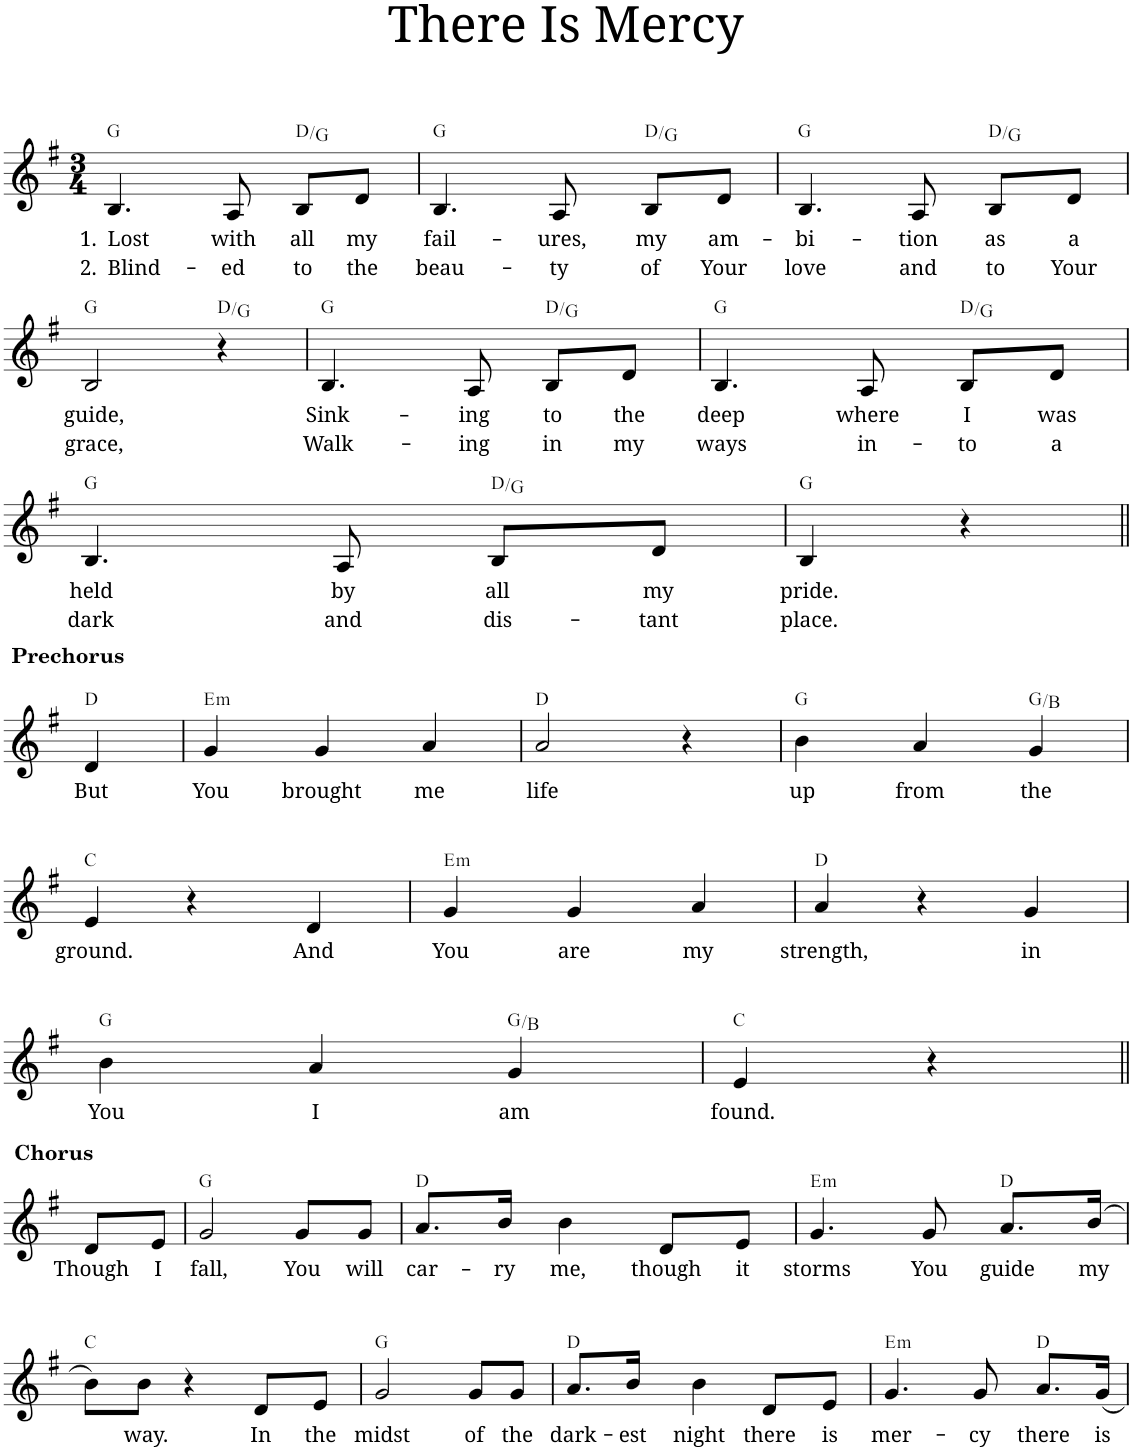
**kern	**text	**text	**harte
*part1	*part1	*part1	*part1
*staff1	*staff1	*staff1	*
*I"Piano	*	*	*
*I'Pno.	*	*	*
*clefG2	*	*	*
*k[f#]	*	*	*
*M3/4	*	*	*
=1	=1	=1	=1
!	!LO:LY:b	!LO:LY:b	!
4.B/	1. Lost	2. Blind-	G:maj
!	!LO:LY:b	!LO:LY:b	!
8A/	with	-ed	.
!	!LO:LY:b	!LO:LY:b	!
8B/L	all	to	D:maj/4
!	!LO:LY:b	!LO:LY:b	!
8d/J	my	the	.
=2	=2	=2	=2
!	!LO:LY:b	!LO:LY:b	!
4.B/	fail-	beau-	G:maj
!	!LO:LY:b	!LO:LY:b	!
8A/	-ures,	-ty	.
!	!LO:LY:b	!LO:LY:b	!
8B/L	my	of	D:maj/4
!	!LO:LY:b	!LO:LY:b	!
8d/J	am-	Your	.
=3	=3	=3	=3
!	!LO:LY:b	!LO:LY:b	!
4.B/	-bi-	love	G:maj
!	!LO:LY:b	!LO:LY:b	!
8A/	-tion	and	.
!	!LO:LY:b	!LO:LY:b	!
8B/L	as	to	D:maj/4
!	!LO:LY:b	!LO:LY:b	!
8d/J	a	Your	.
!!LO:LB:g=z
=4	=4	=4	=4
!	!LO:LY:b	!LO:LY:b	!
2B/	guide,	grace,	G:maj
4r	.	.	D:maj/4
=5	=5	=5	=5
!	!LO:LY:b	!LO:LY:b	!
4.B/	Sink-	Walk-	G:maj
!	!LO:LY:b	!LO:LY:b	!
8A/	-ing	-ing	.
!	!LO:LY:b	!LO:LY:b	!
8B/L	to	in	D:maj/4
!	!LO:LY:b	!LO:LY:b	!
8d/J	the	my	.
=6	=6	=6	=6
!	!LO:LY:b	!LO:LY:b	!
4.B/	deep	ways	G:maj
!	!LO:LY:b	!LO:LY:b	!
8A/	where	in-	.
!	!LO:LY:b	!LO:LY:b	!
8B/L	I	-to	D:maj/4
!	!LO:LY:b	!LO:LY:b	!
8d/J	was	a	.
!!LO:LB:g=z
=7	=7	=7	=7
!	!LO:LY:b	!LO:LY:b	!
4.B/	held	dark	G:maj
!	!LO:LY:b	!LO:LY:b	!
8A/	by	and	.
!	!LO:LY:b	!LO:LY:b	!
8B/L	all	dis-	D:maj/4
!	!LO:LY:b	!LO:LY:b	!
8d/J	my	-tant	.
=8	=8	=8	=8
!	!LO:LY:b	!LO:LY:b	!
4B/	pride.	place.	G:maj
4r	.	.	.
!!LO:LB:g=z
=9||	=9||	=9||	=9||
!LO:TX:a:B:t=Prechorus	!	!	!
!	!LO:LY:b	!	!
4d/	But	.	D:maj
=10	=10	=10	=10
!	!LO:LY:b	!	!LO:H:kt=m
4g/	You	.	E:min
!	!LO:LY:b	!	!
4g/	brought	.	.
!	!LO:LY:b	!	!
4a/	me	.	.
=11	=11	=11	=11
!	!LO:LY:b	!	!
2a/	life	.	D:maj
4r	.	.	.
=12	=12	=12	=12
!	!LO:LY:b	!	!
4b\	up	.	G:maj
!	!LO:LY:b	!	!
4a/	from	.	.
!	!LO:LY:b	!	!
4g/	the	.	G:maj/3
!!LO:LB:g=z
=13	=13	=13	=13
!	!LO:LY:b	!	!
4e/	ground.	.	C:maj
4r	.	.	.
!	!LO:LY:b	!	!
4d/	And	.	.
=14	=14	=14	=14
!	!LO:LY:b	!	!LO:H:kt=m
4g/	You	.	E:min
!	!LO:LY:b	!	!
4g/	are	.	.
!	!LO:LY:b	!	!
4a/	my	.	.
=15	=15	=15	=15
!	!LO:LY:b	!	!
4a/	strength,	.	D:maj
4r	.	.	.
!	!LO:LY:b	!	!
4g/	in	.	.
!!LO:LB:g=z
=16	=16	=16	=16
!	!LO:LY:b	!	!
4b\	You	.	G:maj
!	!LO:LY:b	!	!
4a/	I	.	.
!	!LO:LY:b	!	!
4g/	am	.	G:maj/3
=17	=17	=17	=17
!	!LO:LY:b	!	!
4e/	found.	.	C:maj
4r	.	.	.
!!LO:LB:g=z
=18||	=18||	=18||	=18||
!LO:TX:a:B:t=Chorus	!	!	!
!	!LO:LY:b	!	!
8d/L	Though	.	.
!	!LO:LY:b	!	!
8e/J	I	.	.
=19	=19	=19	=19
!	!LO:LY:b	!	!
2g/	fall,	.	G:maj
!	!LO:LY:b	!	!
8g/L	You	.	.
!	!LO:LY:b	!	!
8g/J	will	.	.
=20	=20	=20	=20
!	!LO:LY:b	!	!
8.a/L	car-	.	D:maj
!	!LO:LY:b	!	!
16b/Jk	-ry	.	.
!	!LO:LY:b	!	!
4b\	me,	.	.
!	!LO:LY:b	!	!
8d/L	though	.	.
!	!LO:LY:b	!	!
8e/J	it	.	.
=21	=21	=21	=21
!	!LO:LY:b	!	!LO:H:kt=m
4.g/	storms	.	E:min
!	!LO:LY:b	!	!
8g/	You	.	.
!	!LO:LY:b	!	!
8.a/L	guide	.	D:maj
!	!LO:LY:b	!	!
(16b/Jk	my	.	.
!!LO:LB:g=z
=22	=22	=22	=22
8b\L)	.	.	C:maj
!	!LO:LY:b	!	!
8b\J	way.	.	.
4r	.	.	.
!	!LO:LY:b	!	!
8d/L	In	.	.
!	!LO:LY:b	!	!
8e/J	the	.	.
=23	=23	=23	=23
!	!LO:LY:b	!	!
2g/	midst	.	G:maj
!	!LO:LY:b	!	!
8g/L	of	.	.
!	!LO:LY:b	!	!
8g/J	the	.	.
=24	=24	=24	=24
!	!LO:LY:b	!	!
8.a/L	dark-	.	D:maj
!	!LO:LY:b	!	!
16b/Jk	-est	.	.
!	!LO:LY:b	!	!
4b\	night	.	.
!	!LO:LY:b	!	!
8d/L	there	.	.
!	!LO:LY:b	!	!
8e/J	is	.	.
=25	=25	=25	=25
!	!LO:LY:b	!	!LO:H:kt=m
4.g/	mer-	.	E:min
!	!LO:LY:b	!	!
8g/	-cy	.	.
!	!LO:LY:b	!	!
8.a/L	there	.	D:maj
!	!LO:LY:b	!	!
16g/Jk	is	.	.
=	=	=	=
*-	*-	*-	*-
